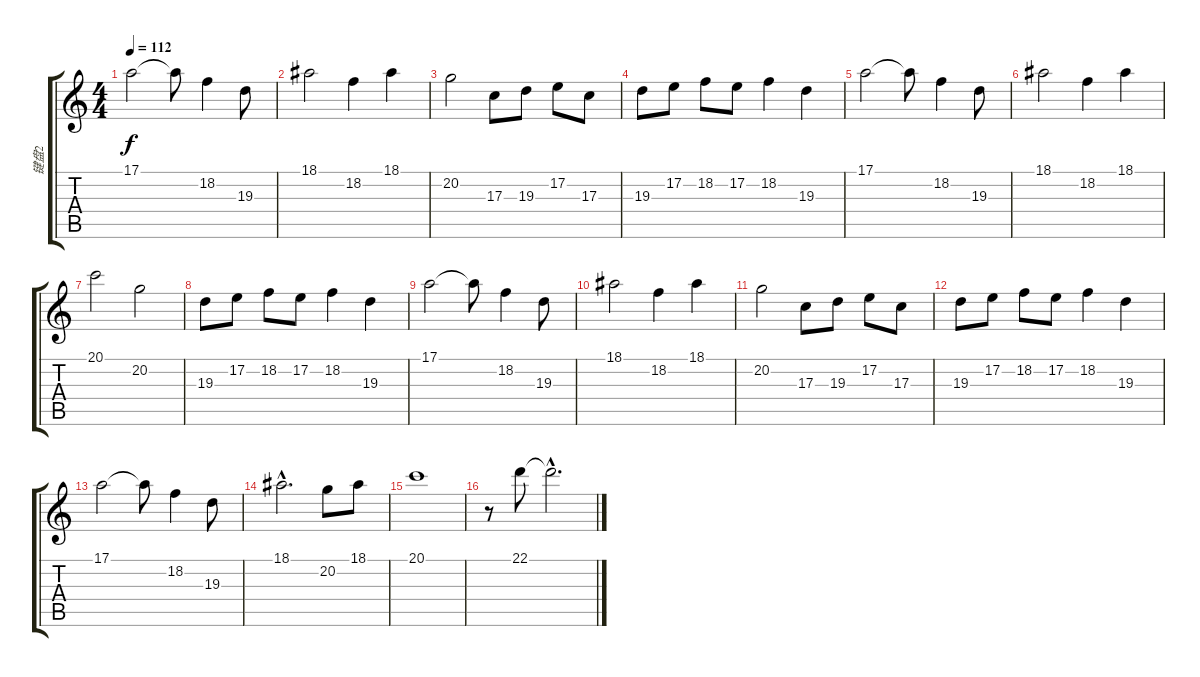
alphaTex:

\track ("键盘2" "键盘2") {instrument stringensemble1}
\staff {score tabs}
\tuning (E4 B3 G3 D3 A2 E2) {hide}
\ts (4 4)
\tempo 112
\clef g2
\ks c
17.1.2{dy f} 17.1{t}.8 18.2.4 19.3.8 |
18.1.2 18.2.4 18.1.4 |
20.2.2 17.3.8 19.3.8 17.2.8 17.3.8 |
19.3.8 17.2.8 18.2.8 17.2.8 18.2.4 19.3.4 |
17.1.2 17.1{t}.8 18.2.4 19.3.8 |
18.1.2 18.2.4 18.1.4 |
20.1.2 20.2.2 |
19.3.8 17.2.8 18.2.8 17.2.8 18.2.4 19.3.4 |
17.1.2 17.1{t}.8 18.2.4 19.3.8 |
18.1.2 18.2.4 18.1.4 |
20.2.2 17.3.8 19.3.8 17.2.8 17.3.8 |
19.3.8 17.2.8 18.2.8 17.2.8 18.2.4 19.3.4 |
17.1.2 17.1{t}.8 18.2.4 19.3.8 |
18.1{hac}.2{d} 20.2.8 18.1.8 |
20.1.1 |
r.8 22.1.8 22.1{hac t}.2{d}
